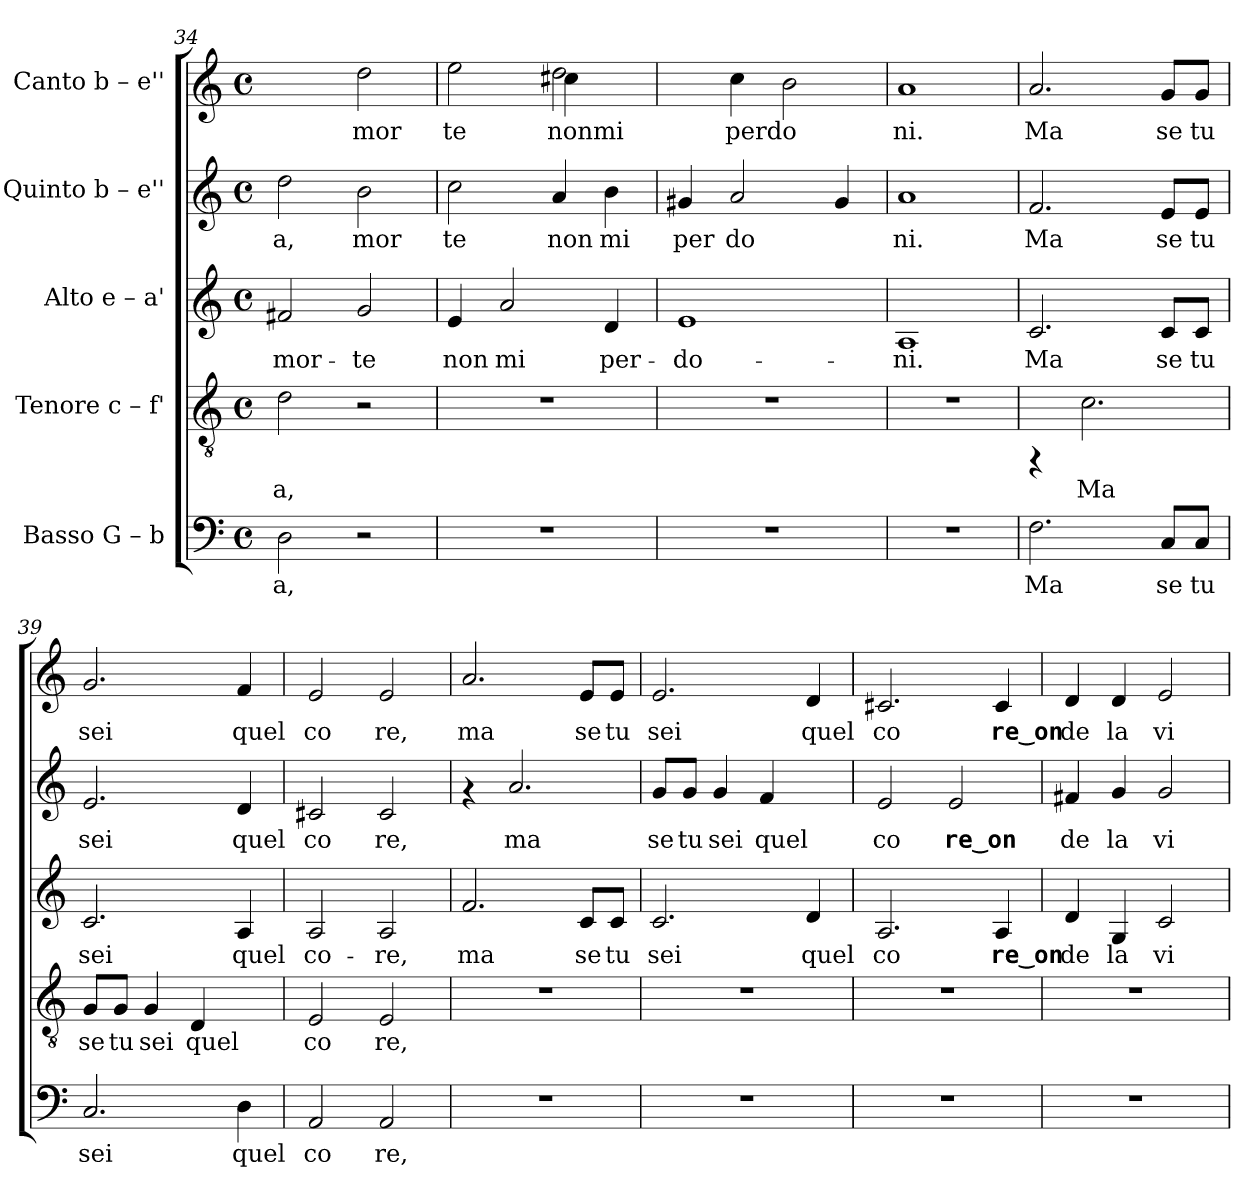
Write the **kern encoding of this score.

**kern	**text	**kern	**text	**kern	**text	**kern	**text	**kern	**text
*part5	*part5	*part4	*part4	*part3	*part3	*part2	*part2	*part1	*part1
*staff5	*staff5	*staff4	*staff4	*staff3	*staff3	*staff2	*staff2	*staff1	*staff1
*I"Basso  G – b	*	*I"Tenore  c – f'	*	*I"Alto  e – a'	*	*I"Quinto  b – e''	*	*I"Canto  b – e''	*
!!LO:LB:g=z
*clefF4	*	*clefGv2	*	*clefG2	*	*clefG2	*	*clefG2	*
*k[]	*	*k[]	*	*k[]	*	*k[]	*	*k[]	*
*C:	*	*C:	*	*C:	*	*C:	*	*C:	*
*M4/4	*	*M4/4	*	*M4/4	*	*M4/4	*	*M4/4	*
*met(c)	*	*met(c)	*	*met(c)	*	*met(c)	*	*met(c)	*
=34	=34	=34	=34	=34	=34	=34	=34	=34	=34
!	!LO:LY:b:rj	!	!LO:LY:b:rj	!	!LO:LY:b:rj	!	!LO:LY:b:rj	!	!
2D\	a,	2d\	a,	2f#X/	mor-	2dd\	a,	2ryy	.
!	!	!	!	!	!LO:LY:b:rj	!	!LO:LY:b:rj	!	!LO:LY:b:rj
2r	.	2r	.	2g/	-te	2b\	mor	2dd\	mor
=35	=35	=35	=35	=35	=35	=35	=35	=35	=35
!	!	!	!	!	!LO:LY:b:rj	!	!LO:LY:b:rj	!	!LO:LY:b:rj
*	*	*	*	*	*	*	*	*^	*
1r	.	1r	.	4e/	non	2cc\	te	2ee\	2ryy	te
!	!	!	!	!	!LO:LY:b:rj	!	!	!	!	!
.	.	.	.	2a/	mi	.	.	.	.	.
!	!	!	!	!	!	!	!LO:LY:b:rj	!	!	!LO:LY:b:rj
.	.	.	.	.	.	4a/	non	2dd\	4cc#X\	nonmi
!	!	!	!	!	!LO:LY:b:rj	!	!LO:LY:b:rj	!	!	!
.	.	.	.	4d/	per-	4b\	mi	.	4ryy	.
=36	=36	=36	=36	=36	=36	=36	=36	=36	=36	=36
!	!	!	!	!	!LO:LY:b:rj	!	!LO:LY:b:rj	!	!	!
*	*	*	*	*	*	*	*	*v	*v	*
1r	.	1r	.	1e	-do-	4g#X/	per	4ryy	.
!	!	!	!	!	!	!	!LO:LY:b:rj	!	!LO:LY:b:rj
.	.	.	.	.	.	2a/	do	4cc\	perdo
!	!	!	!	!	!	!	!	!	!LO:LY:b:rj
.	.	.	.	.	.	.	.	2b\	.
!	!	!	!	!	!	!	!LO:LY:b:rj	!	!
.	.	.	.	.	.	4g#/	.	.	.
=37	=37	=37	=37	=37	=37	=37	=37	=37	=37
!	!	!	!	!	!LO:LY:b:rj	!	!LO:LY:b:rj	!	!LO:LY:b:rj
1r	.	1r	.	1A	-ni.	1a	ni.	1a	ni.
=38	=38	=38	=38	=38	=38	=38	=38	=38	=38
!	!LO:LY:b:rj	!	!	!	!LO:LY:b:rj	!	!LO:LY:b:rj	!	!LO:LY:b:rj
2.F\	Ma	4rFF	.	2.c/	Ma	2.f/	Ma	2.a/	Ma
!	!	!	!LO:LY:b:rj	!	!	!	!	!	!
.	.	2.c\	Ma	.	.	.	.	.	.
!	!LO:LY:b:rj	!	!	!	!LO:LY:b:rj	!	!LO:LY:b:rj	!	!LO:LY:b:rj
8C/L	se	.	.	8c/L	se	8e/L	se	8g/L	se
!	!LO:LY:b:rj	!	!	!	!LO:LY:b:rj	!	!LO:LY:b:rj	!	!LO:LY:b:rj
8C/J	tu	.	.	8c/J	tu	8e/J	tu	8g/J	tu
=39	=39	=39	=39	=39	=39	=39	=39	=39	=39
!	!LO:LY:b:rj	!	!LO:LY:b:rj	!	!LO:LY:b:rj	!	!LO:LY:b:rj	!	!LO:LY:b:rj
2.C/	sei	8G/L	se	2.c/	sei	2.e/	sei	2.g/	sei
!	!	!	!LO:LY:b:rj	!	!	!	!	!	!
.	.	8G/J	tu	.	.	.	.	.	.
!	!	!	!LO:LY:b:rj	!	!	!	!	!	!
.	.	4G/	sei	.	.	.	.	.	.
!	!	!	!LO:LY:b:rj	!	!	!	!	!	!
.	.	4D/	quel	.	.	.	.	.	.
!	!LO:LY:b:rj	!	!	!	!LO:LY:b:rj	!	!LO:LY:b:rj	!	!LO:LY:b:rj
4D\	quel	4ryy	.	4A/	quel	4d/	quel	4f/	quel
=40	=40	=40	=40	=40	=40	=40	=40	=40	=40
!	!LO:LY:b:rj	!	!LO:LY:b:rj	!	!LO:LY:b:rj	!	!LO:LY:b:rj	!	!LO:LY:b:rj
2AA/	co	2E/	co	2A/	co-	2c#X/	co	2e/	co
!	!LO:LY:b:rj	!	!LO:LY:b:rj	!	!LO:LY:b:rj	!	!LO:LY:b:rj	!	!LO:LY:b:rj
2AA/	re,	2E/	re,	2A/	-re,	2c#/	re,	2e/	re,
=41	=41	=41	=41	=41	=41	=41	=41	=41	=41
!	!	!	!	!	!LO:LY:b:rj	!	!	!	!LO:LY:b:rj
1r	.	1r	.	2.f/	ma	4rf	.	2.a/	ma
!	!	!	!	!	!	!	!LO:LY:b:rj	!	!
.	.	.	.	.	.	2.a/	ma	.	.
!	!	!	!	!	!LO:LY:b:rj	!	!	!	!LO:LY:b:rj
.	.	.	.	8c/L	se	.	.	8e/L	se
!	!	!	!	!	!LO:LY:b:rj	!	!	!	!LO:LY:b:rj
.	.	.	.	8c/J	tu	.	.	8e/J	tu
=42	=42	=42	=42	=42	=42	=42	=42	=42	=42
!	!	!	!	!	!LO:LY:b:rj	!	!LO:LY:b:rj	!	!LO:LY:b:rj
1r	.	1r	.	2.c/	sei	8g/L	se	2.e/	sei
!	!	!	!	!	!	!	!LO:LY:b:rj	!	!
.	.	.	.	.	.	8g/J	tu	.	.
!	!	!	!	!	!	!	!LO:LY:b:rj	!	!
.	.	.	.	.	.	4g/	sei	.	.
!	!	!	!	!	!	!	!LO:LY:b:rj	!	!
.	.	.	.	.	.	4f/	quel	.	.
!	!	!	!	!	!LO:LY:b:rj	!	!	!	!LO:LY:b:rj
.	.	.	.	4d/	quel	4ryy	.	4d/	quel
!!LO:PB:g=z
=43	=43	=43	=43	=43	=43	=43	=43	=43	=43
!	!	!	!	!	!LO:LY:b:rj	!	!LO:LY:b:rj	!	!LO:LY:b:rj
1r	.	1r	.	2.A/	co	2e/	co	2.c#X/	co
!	!	!	!	!	!	!	!LO:LY:b:rj	!	!
.	.	.	.	.	.	2e/	re‿on	.	.
!	!	!	!	!	!LO:LY:b:rj	!	!	!	!LO:LY:b:rj
.	.	.	.	4A/	re‿on	.	.	4c#/	re‿on
=44	=44	=44	=44	=44	=44	=44	=44	=44	=44
!	!	!	!	!	!LO:LY:b:rj	!	!LO:LY:b:rj	!	!LO:LY:b:rj
1r	.	1r	.	4d/	de	4f#X/	de	4d/	de
!	!	!	!	!	!LO:LY:b:rj	!	!LO:LY:b:rj	!	!LO:LY:b:rj
.	.	.	.	4G/	la	4g/	la	4d/	la
!	!	!	!	!	!LO:LY:b:rj	!	!LO:LY:b:rj	!	!LO:LY:b:rj
.	.	.	.	2c/	vi	2g/	vi	2e/	vi
=	=	=	=	=	=	=	=	=	=
*-	*-	*-	*-	*-	*-	*-	*-	*-	*-
